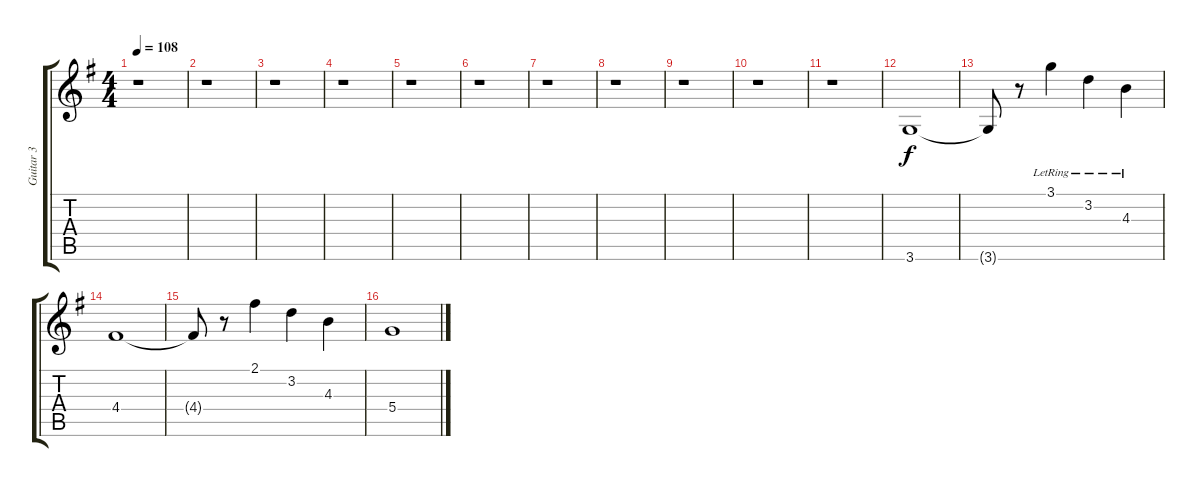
\track ("Guitar 3" "Guitar 3") {instrument electricguitarclean}
\staff {score tabs}
\tuning (E4 B3 G3 D3 A2 E2) {hide}
\ts (4 4)
\tempo 108
\clef g2
\ks g
r.1{dy f} |
r.1 |
r.1 |
r.1 |
r.1 |
r.1 |
r.1 |
r.1 |
r.1 |
r.1 |
r.1 |
3.6.1 |
3.6{t}.8 r.8 3.1{lr}.4 3.2{lr}.4 4.3{lr}.4 |
4.4.1 |
4.4{t}.8 r.8 2.1.4 3.2.4 4.3.4 |
5.4.1
